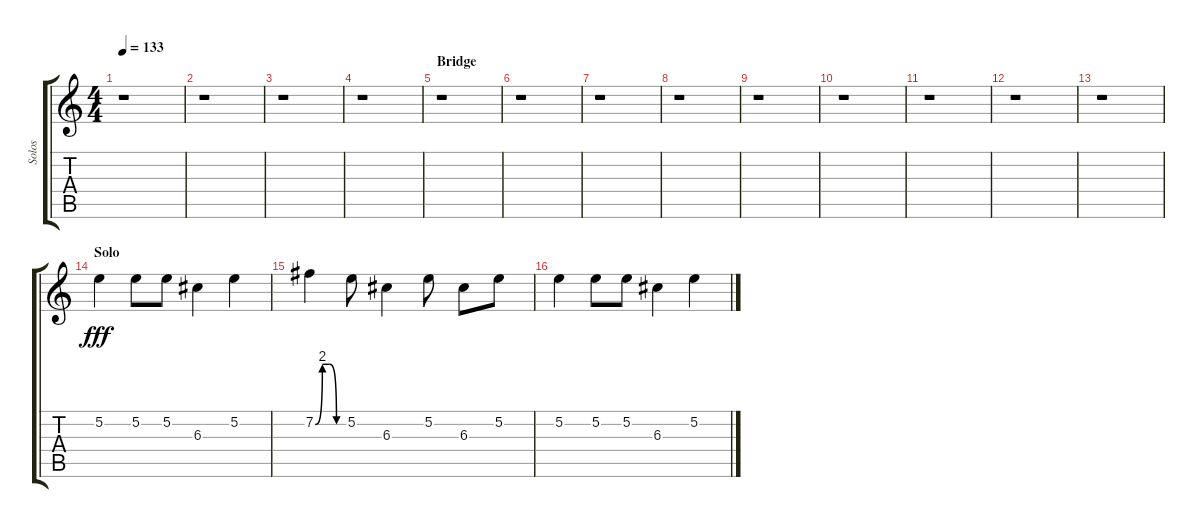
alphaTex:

\track ("Solos" "Solos") {instrument distortionguitar}
\staff {score tabs}
\tuning (E4 B3 G3 D3 A2 E2) {hide}
\ts (4 4)
\tempo 133
\clef g2
\ks c
r.1{dy f} |
r.1 |
r.1 |
r.1 |
\section ("" "Bridge")
r.1 |
r.1 |
r.1 |
r.1 |
r.1 |
r.1 |
r.1 |
r.1 |
r.1 |
\section ("" "Solo")
5.2.4{dy fff} 5.2.8 5.2.8 6.3.4 5.2.4 |
7.2{be (custom 0 0 15 8 30 8 45 0 60 0)}.4 5.2.8 6.3.4 5.2.8 6.3.8 5.2.8 |
5.2.4 5.2.8 5.2.8 6.3.4 5.2.4
